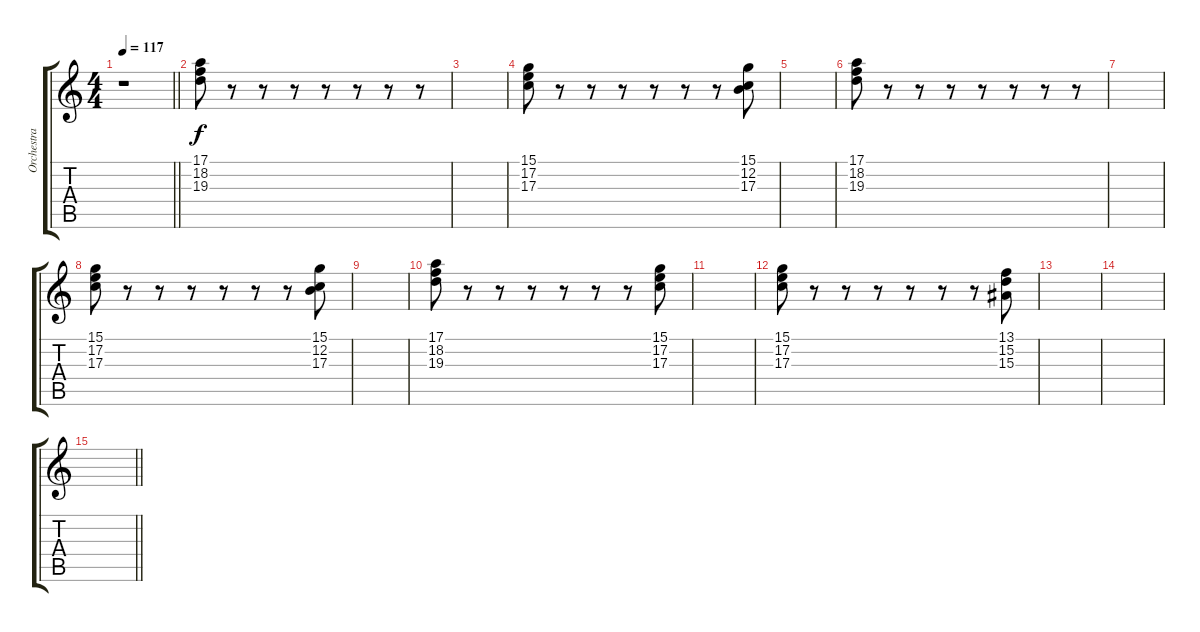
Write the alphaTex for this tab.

\track ("Orchestra hits" "Orchestra ") {instrument orchestrahit}
\staff {score tabs}
\tuning (E4 B3 G3 D3 A2 E2) {hide}
\ts (4 4)
\tempo 117
\clef g2
\barLineRight lightlight
\ks c
r.1{dy f} |
(17.1 18.2 19.3).8 r.8 r.8 r.8 r.8 r.8 r.8 r.8 |
|
(15.1 17.2 17.3).8 r.8 r.8 r.8 r.8 r.8 r.8 (15.1 12.2 17.3).8 |
|
(17.1 18.2 19.3).8 r.8 r.8 r.8 r.8 r.8 r.8 r.8 |
|
(15.1 17.2 17.3).8 r.8 r.8 r.8 r.8 r.8 r.8 (15.1 12.2 17.3).8 |
|
(17.1 18.2 19.3).8 r.8 r.8 r.8 r.8 r.8 r.8 (15.1 17.2 17.3).8 |
|
(15.1 17.2 17.3).8 r.8 r.8 r.8 r.8 r.8 r.8 (13.1 15.2 15.3).8 |
|
|
\barLineRight lightlight
